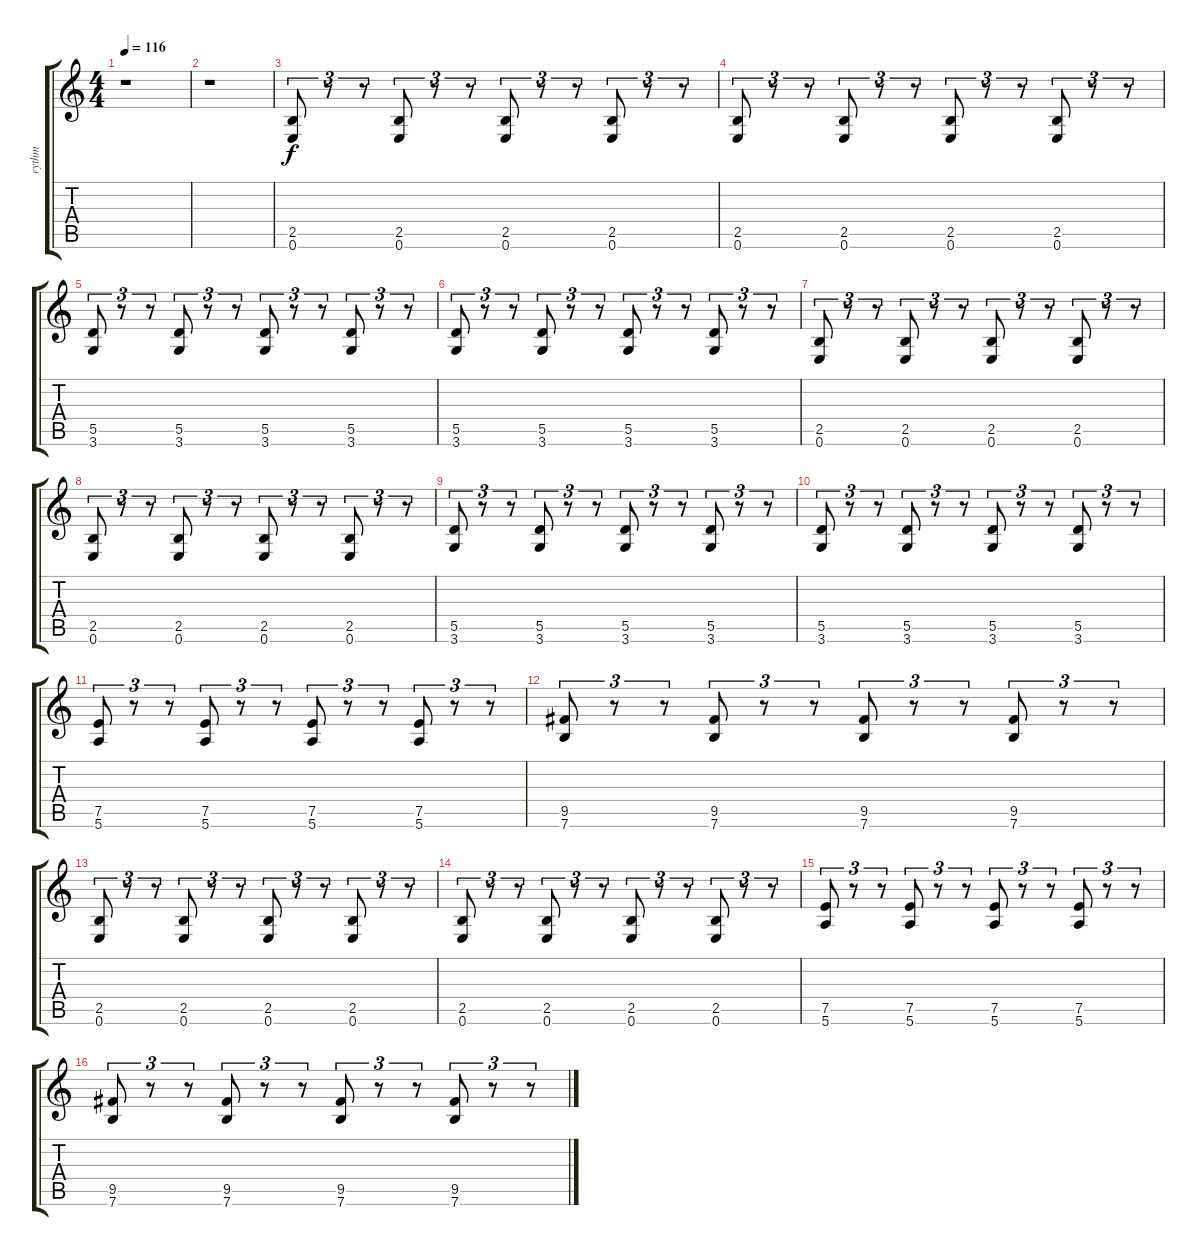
\track ("rythm" "rythm") {instrument distortionguitar}
\staff {score tabs}
\tuning (E4 B3 G3 D3 A2 E2) {hide}
\ts (4 4)
\tempo 116
\clef g2
\ks c
r.1{dy f instrument distortionguitar} |
r.1 |
(2.5 0.6).8{tu (3 2)} r.8{tu (3 2)} r.8{tu (3 2)} (2.5 0.6).8{tu (3 2)} r.8{tu (3 2)} r.8{tu (3 2)} (2.5 0.6).8{tu (3 2)} r.8{tu (3 2)} r.8{tu (3 2)} (2.5 0.6).8{tu (3 2)} r.8{tu (3 2)} r.8{tu (3 2)} |
(2.5 0.6).8{tu (3 2)} r.8{tu (3 2)} r.8{tu (3 2)} (2.5 0.6).8{tu (3 2)} r.8{tu (3 2)} r.8{tu (3 2)} (2.5 0.6).8{tu (3 2)} r.8{tu (3 2)} r.8{tu (3 2)} (2.5 0.6).8{tu (3 2)} r.8{tu (3 2)} r.8{tu (3 2)} |
(5.5 3.6).8{tu (3 2)} r.8{tu (3 2)} r.8{tu (3 2)} (5.5 3.6).8{tu (3 2)} r.8{tu (3 2)} r.8{tu (3 2)} (5.5 3.6).8{tu (3 2)} r.8{tu (3 2)} r.8{tu (3 2)} (5.5 3.6).8{tu (3 2)} r.8{tu (3 2)} r.8{tu (3 2)} |
(5.5 3.6).8{tu (3 2)} r.8{tu (3 2)} r.8{tu (3 2)} (5.5 3.6).8{tu (3 2)} r.8{tu (3 2)} r.8{tu (3 2)} (5.5 3.6).8{tu (3 2)} r.8{tu (3 2)} r.8{tu (3 2)} (5.5 3.6).8{tu (3 2)} r.8{tu (3 2)} r.8{tu (3 2)} |
(2.5 0.6).8{tu (3 2)} r.8{tu (3 2)} r.8{tu (3 2)} (2.5 0.6).8{tu (3 2)} r.8{tu (3 2)} r.8{tu (3 2)} (2.5 0.6).8{tu (3 2)} r.8{tu (3 2)} r.8{tu (3 2)} (2.5 0.6).8{tu (3 2)} r.8{tu (3 2)} r.8{tu (3 2)} |
(2.5 0.6).8{tu (3 2)} r.8{tu (3 2)} r.8{tu (3 2)} (2.5 0.6).8{tu (3 2)} r.8{tu (3 2)} r.8{tu (3 2)} (2.5 0.6).8{tu (3 2)} r.8{tu (3 2)} r.8{tu (3 2)} (2.5 0.6).8{tu (3 2)} r.8{tu (3 2)} r.8{tu (3 2)} |
(5.5 3.6).8{tu (3 2)} r.8{tu (3 2)} r.8{tu (3 2)} (5.5 3.6).8{tu (3 2)} r.8{tu (3 2)} r.8{tu (3 2)} (5.5 3.6).8{tu (3 2)} r.8{tu (3 2)} r.8{tu (3 2)} (5.5 3.6).8{tu (3 2)} r.8{tu (3 2)} r.8{tu (3 2)} |
(5.5 3.6).8{tu (3 2)} r.8{tu (3 2)} r.8{tu (3 2)} (5.5 3.6).8{tu (3 2)} r.8{tu (3 2)} r.8{tu (3 2)} (5.5 3.6).8{tu (3 2)} r.8{tu (3 2)} r.8{tu (3 2)} (5.5 3.6).8{tu (3 2)} r.8{tu (3 2)} r.8{tu (3 2)} |
(7.5 5.6).8{tu (3 2)} r.8{tu (3 2)} r.8{tu (3 2)} (7.5 5.6).8{tu (3 2)} r.8{tu (3 2)} r.8{tu (3 2)} (7.5 5.6).8{tu (3 2)} r.8{tu (3 2)} r.8{tu (3 2)} (7.5 5.6).8{tu (3 2)} r.8{tu (3 2)} r.8{tu (3 2)} |
(9.5 7.6).8{tu (3 2)} r.8{tu (3 2)} r.8{tu (3 2)} (9.5 7.6).8{tu (3 2)} r.8{tu (3 2)} r.8{tu (3 2)} (9.5 7.6).8{tu (3 2)} r.8{tu (3 2)} r.8{tu (3 2)} (9.5 7.6).8{tu (3 2)} r.8{tu (3 2)} r.8{tu (3 2)} |
(2.5 0.6).8{tu (3 2)} r.8{tu (3 2)} r.8{tu (3 2)} (2.5 0.6).8{tu (3 2)} r.8{tu (3 2)} r.8{tu (3 2)} (2.5 0.6).8{tu (3 2)} r.8{tu (3 2)} r.8{tu (3 2)} (2.5 0.6).8{tu (3 2)} r.8{tu (3 2)} r.8{tu (3 2)} |
(2.5 0.6).8{tu (3 2)} r.8{tu (3 2)} r.8{tu (3 2)} (2.5 0.6).8{tu (3 2)} r.8{tu (3 2)} r.8{tu (3 2)} (2.5 0.6).8{tu (3 2)} r.8{tu (3 2)} r.8{tu (3 2)} (2.5 0.6).8{tu (3 2)} r.8{tu (3 2)} r.8{tu (3 2)} |
(7.5 5.6).8{tu (3 2)} r.8{tu (3 2)} r.8{tu (3 2)} (7.5 5.6).8{tu (3 2)} r.8{tu (3 2)} r.8{tu (3 2)} (7.5 5.6).8{tu (3 2)} r.8{tu (3 2)} r.8{tu (3 2)} (7.5 5.6).8{tu (3 2)} r.8{tu (3 2)} r.8{tu (3 2)} |
(9.5 7.6).8{tu (3 2)} r.8{tu (3 2)} r.8{tu (3 2)} (9.5 7.6).8{tu (3 2)} r.8{tu (3 2)} r.8{tu (3 2)} (9.5 7.6).8{tu (3 2)} r.8{tu (3 2)} r.8{tu (3 2)} (9.5 7.6).8{tu (3 2)} r.8{tu (3 2)} r.8{tu (3 2)}
